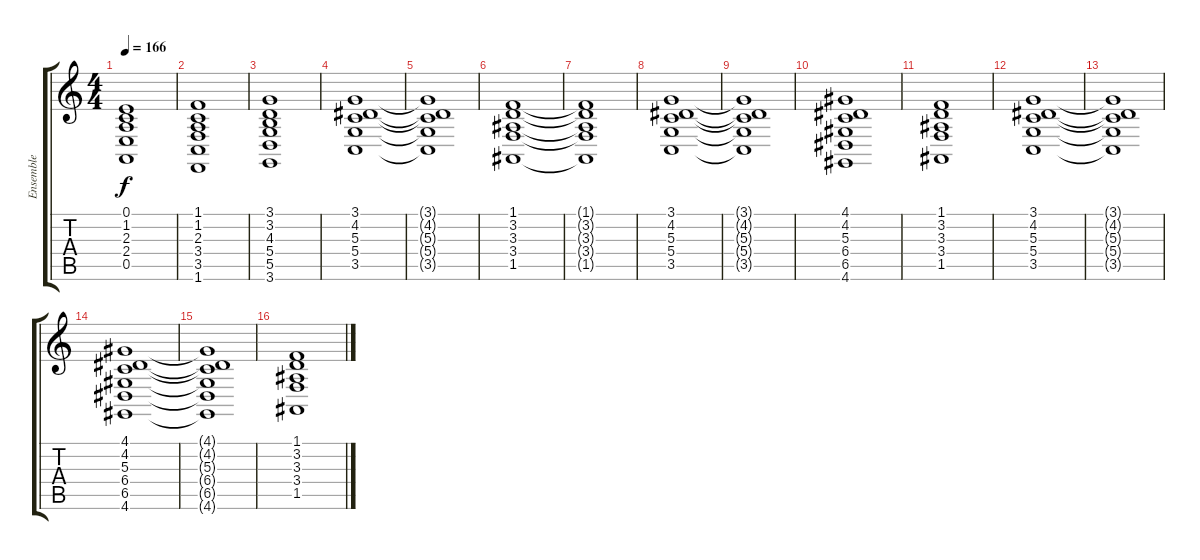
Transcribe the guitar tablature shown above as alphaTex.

\track ("Ensemble" "Ensemble") {instrument stringensemble1}
\staff {score tabs}
\tuning (E4 B3 G3 D3 A2 E2) {hide}
\ts (4 4)
\tempo 166
\clef g2
\ks c
(0.1{t} 1.2{t} 2.3{t} 2.4{t} 0.5{t}).1{dy f} |
(1.1 1.2 2.3 3.4 3.5 1.6).1 |
(3.1 3.2 4.3 5.4 5.5 3.6).1 |
\section ("" "")
(3.1 4.2 5.3 5.4 3.5).1 |
(3.1{t} 4.2{t} 5.3{t} 5.4{t} 3.5{t}).1 |
(1.1 3.2 3.3 3.4 1.5).1 |
(1.1{t} 3.2{t} 3.3{t} 3.4{t} 1.5{t}).1 |
(3.1 4.2 5.3 5.4 3.5).1 |
(3.1{t} 4.2{t} 5.3{t} 5.4{t} 3.5{t}).1 |
(4.1 4.2 5.3 6.4 6.5 4.6).1 |
(1.1 3.2 3.3 3.4 1.5).1 |
\section ("" "")
(3.1 4.2 5.3 5.4 3.5).1 |
(3.1{t} 4.2{t} 5.3{t} 5.4{t} 3.5{t}).1 |
(4.1 4.2 5.3 6.4 6.5 4.6).1 |
(4.1{t} 4.2{t} 5.3{t} 6.4{t} 6.5{t} 4.6{t}).1 |
(1.1 3.2 3.3 3.4 1.5).1
